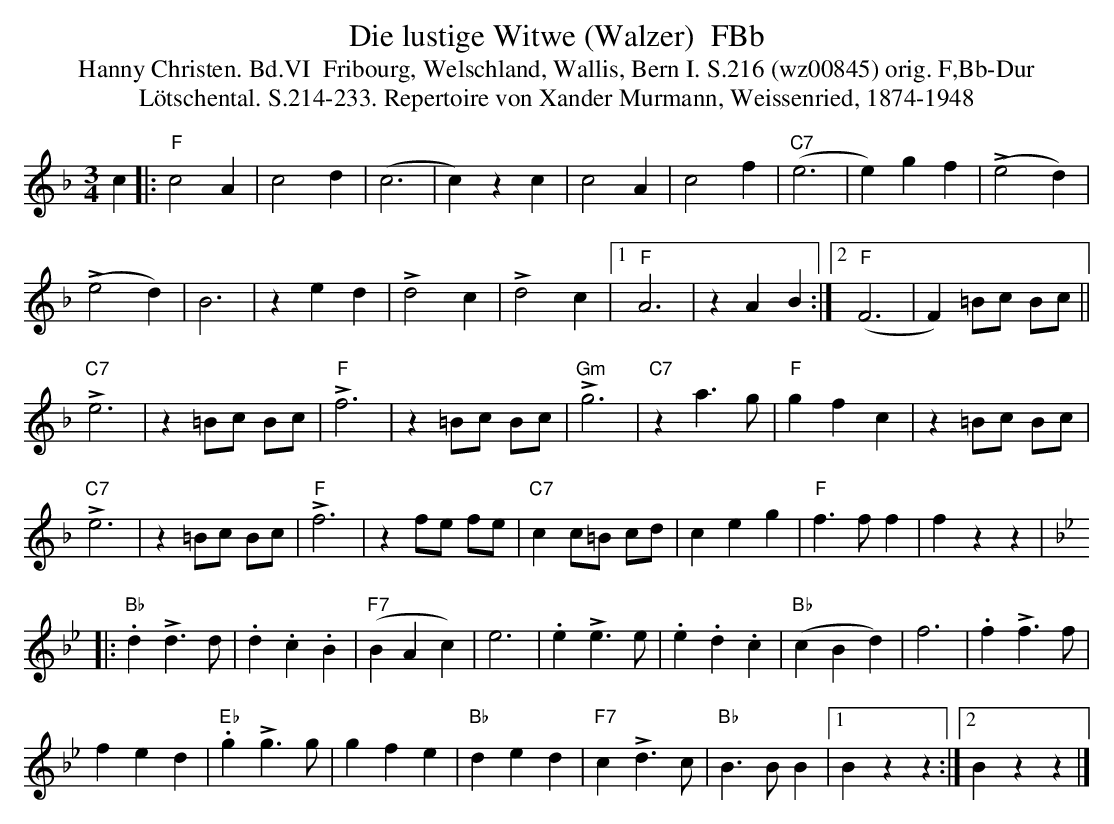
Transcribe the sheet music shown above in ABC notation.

X:1
T:Die lustige Witwe (Walzer)  FBb
T:Hanny Christen. Bd.VI  Fribourg, Welschland, Wallis, Bern I. S.216 (wz00845) orig. F,Bb-Dur
T:L\"otschental. S.214-233. Repertoire von Xander Murmann, Weissenried, 1874-1948
M:3/4
L:1/4
K:F %%MIDI gchordon
c |: "F"c2A | c2d | (c3 | c)zc | c2A | c2f | "C7"(e3 | e)gf | (!>!e2d) |
(!>!e2d) | B3 | zed | !>!d2c | !>!d2c |1 "F"A3 | zAB :|2 ("F"F3 | F)=B/c/ B/c/ ||
!>!"C7"e3 | z=B/c/ B/c/ | !>!"F"f3 | z=B/c/ B/c/ | !>!"Gm"g3 | "C7"za>g | "F"gfc | z=B/c/ B/c/ |
!>!"C7"e3 | z=B/c/ B/c/ | !>!"F"f3 | zf/e/ f/e/ | "C7"cc/=B/ c/d/ | ceg | "F"f>ff | fzz | [K:Bb]
|: "Bb".d!>!d>d | .d.c.B | "F7"(BAc) | e3 | .e!>!e>e | .e.d.c | "Bb"(cBd) | f3 | .f!>!f>f |
fed | "Eb".g!>!g>g | gfe | "Bb"ded | "F7"c!>!d>c | "Bb"B>BB |1 Bzz :|2 Bzz |]
